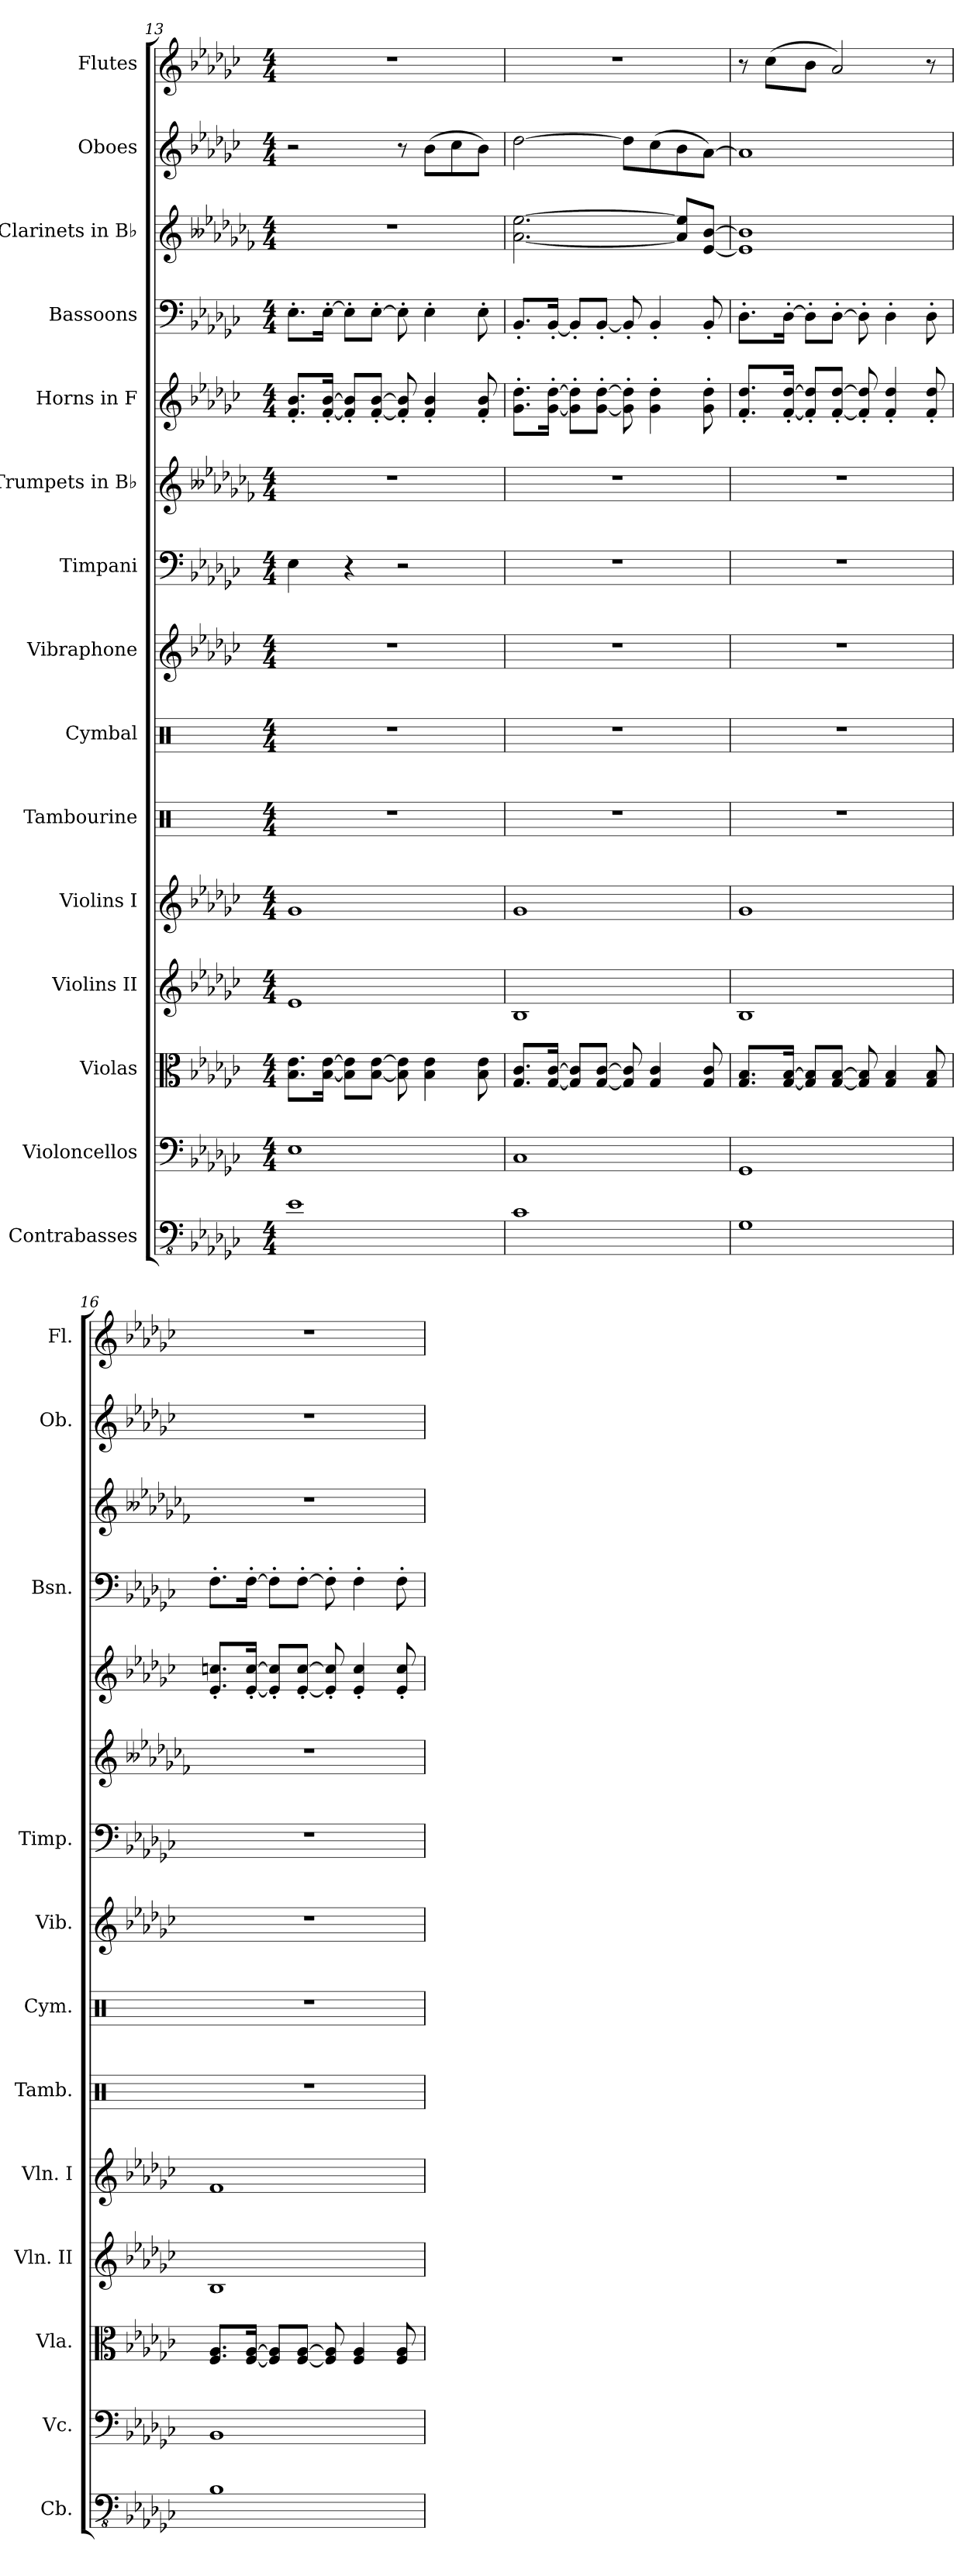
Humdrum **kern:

**kern	**kern	**kern	**kern	**kern	**kern	**kern	**kern	**kern	**kern	**kern	**kern	**kern	**kern	**kern
*part15	*part14	*part13	*part12	*part11	*part10	*part9	*part8	*part7	*part6	*part5	*part4	*part3	*part2	*part1
*staff15	*staff14	*staff13	*staff12	*staff11	*staff10	*staff9	*staff8	*staff7	*staff6	*staff5	*staff4	*staff3	*staff2	*staff1
*I"Contrabasses	*I"Violoncellos	*I"Violas	*I"Violins II	*I"Violins I	*I"Tambourine	*I"Cymbal	*I"Vibraphone	*I"Timpani	*I"Trumpets in B♭	*I"Horns in F	*I"Bassoons	*I"Clarinets in B♭	*I"Oboes	*I"Flutes
*I'Cb.	*I'Vc.	*I'Vla.	*I'Vln. II	*I'Vln. I	*I'Tamb.	*I'Cym.	*I'Vib.	*I'Timp.	*	*	*I'Bsn.	*	*I'Ob.	*I'Fl.
*clefFv4	*clefF4	*clefC3	*clefG2	*clefG2	*clefX	*clefX	*clefG2	*clefF4	*clefG2	*clefG2	*clefF4	*clefG2	*clefG2	*clefG2
*ITrd7c12	*	*	*	*	*	*	*	*	*ITrd1c2	*ITrd4c7	*	*ITrd1c2	*	*
*k[b-e-a-d-g-c-]	*k[b-e-a-d-g-c-]	*k[b-e-a-d-g-c-]	*k[b-e-a-d-g-c-]	*k[b-e-a-d-g-c-]	*k[]	*k[]	*k[b-e-a-d-g-c-]	*k[b-e-a-d-g-c-]	*k[b--e-a-d-g-c-f-]	*k[b-e-a-d-g-c-f-]	*k[b-e-a-d-g-c-]	*k[b--e-a-d-g-c-f-]	*k[b-e-a-d-g-c-]	*k[b-e-a-d-g-c-]
*M4/4	*M4/4	*M4/4	*M4/4	*M4/4	*M4/4	*M4/4	*M4/4	*M4/4	*M4/4	*M4/4	*M4/4	*M4/4	*M4/4	*M4/4
=13	=13	=13	=13	=13	=13	=13	=13	=13	=13	=13	=13	=13	=13	=13
1EE-	1E-	8.B-\ 8.e-\L	1e-	1g-	1r	1r	1r	4E-\	1r	8.B-/' 8.e-/'L	8.E-'\L	1r	2r	1r
.	.	[16B-\ [16e-\Jk	.	.	.	.	.	.	.	[16B-/' [16e-/'Jk	[16E-'\Jk	.	.	.
.	.	8B-\] 8e-\]L	.	.	.	.	.	4r	.	8B-/]' 8e-/]'L	8E-'\L]	.	.	.
.	.	[8B-\ [8e-\J	.	.	.	.	.	.	.	[8B-/' [8e-/'J	[8E-'\J	.	.	.
.	.	8B-\] 8e-\]	.	.	.	.	.	2r	.	8B-/]' 8e-/]'	8E-'\]	.	8r	.
.	.	4B-\ 4e-\	.	.	.	.	.	.	.	4B-/' 4e-/'	4E-'\	.	(8b-\L	.
.	.	.	.	.	.	.	.	.	.	.	.	.	8cc-\	.
.	.	8B-\ 8e-\	.	.	.	.	.	.	.	8B-/' 8e-/'	8E-'\	.	8b-\J)	.
=14	=14	=14	=14	=14	=14	=14	=14	=14	=14	=14	=14	=14	=14	=14
1CC-	1C-	8.G-/ 8.c-/L	1B-	1g-	1r	1r	1r	1r	1r	8.c-\' 8.g-\'L	8.BB-'/L	[2.g-\ [2.dd-\	[2dd-\	1r
.	.	[16G-/ [16c-/Jk	.	.	.	.	.	.	.	[16c-\' [16g-\'Jk	[16BB-'/Jk	.	.	.
.	.	8G-/] 8c-/]L	.	.	.	.	.	.	.	8c-\]' 8g-\]'L	8BB-'/L]	.	.	.
.	.	[8G-/ [8c-/J	.	.	.	.	.	.	.	[8c-\' [8g-\'J	[8BB-'/J	.	.	.
.	.	8G-/] 8c-/]	.	.	.	.	.	.	.	8c-\]' 8g-\]'	8BB-'/]	.	8dd-\L]	.
.	.	4G-/ 4c-/	.	.	.	.	.	.	.	4c-\' 4g-\'	4BB-'/	.	(8cc-\	.
.	.	.	.	.	.	.	.	.	.	.	.	8g-/] 8dd-/]L	8b-\	.
.	.	8G-/ 8c-/	.	.	.	.	.	.	.	8c-\' 8g-\'	8BB-'/	[8d-/ [8a-/J	[8a-\J)	.
=15	=15	=15	=15	=15	=15	=15	=15	=15	=15	=15	=15	=15	=15	=15
1GGG-	1GG-	8.G-/ 8.B-/L	1B-	1g-	1r	1r	1r	1r	1r	8.B-/' 8.g-/'L	8.D-'\L	1d-] 1a-]	1a-]	8r
.	.	.	.	.	.	.	.	.	.	.	.	.	.	(8cc-\L
.	.	[16G-/ [16B-/Jk	.	.	.	.	.	.	.	[16B-/' [16g-/'Jk	[16D-'\Jk	.	.	.
.	.	8G-/] 8B-/]L	.	.	.	.	.	.	.	8B-/]' 8g-/]'L	8D-'\L]	.	.	8b-\J
.	.	[8G-/ [8B-/J	.	.	.	.	.	.	.	[8B-/' [8g-/'J	[8D-'\J	.	.	2a-/)
.	.	8G-/] 8B-/]	.	.	.	.	.	.	.	8B-/]' 8g-/]'	8D-'\]	.	.	.
.	.	4G-/ 4B-/	.	.	.	.	.	.	.	4B-/' 4g-/'	4D-'\	.	.	.
.	.	8G-/ 8B-/	.	.	.	.	.	.	.	8B-/' 8g-/'	8D-'\	.	.	8r
!!LO:PB:g=z
=16	=16	=16	=16	=16	=16	=16	=16	=16	=16	=16	=16	=16	=16	=16
1BBB-	1BB-	8.F/ 8.A-/L	1B-	1f	1r	1r	1r	1r	1r	8.A-/' 8.fn/'L	8.F'\L	1r	1r	1r
.	.	[16F/ [16A-/Jk	.	.	.	.	.	.	.	[16A-/' [16f/'Jk	[16F'\Jk	.	.	.
.	.	8F/] 8A-/]L	.	.	.	.	.	.	.	8A-/]' 8f/]'L	8F'\L]	.	.	.
.	.	[8F/ [8A-/J	.	.	.	.	.	.	.	[8A-/' [8f/'J	[8F'\J	.	.	.
.	.	8F/] 8A-/]	.	.	.	.	.	.	.	8A-/]' 8f/]'	8F'\]	.	.	.
.	.	4F/ 4A-/	.	.	.	.	.	.	.	4A-/' 4f/'	4F'\	.	.	.
.	.	8F/ 8A-/	.	.	.	.	.	.	.	8A-/' 8f/'	8F'\	.	.	.
=	=	=	=	=	=	=	=	=	=	=	=	=	=	=
*-	*-	*-	*-	*-	*-	*-	*-	*-	*-	*-	*-	*-	*-	*-
